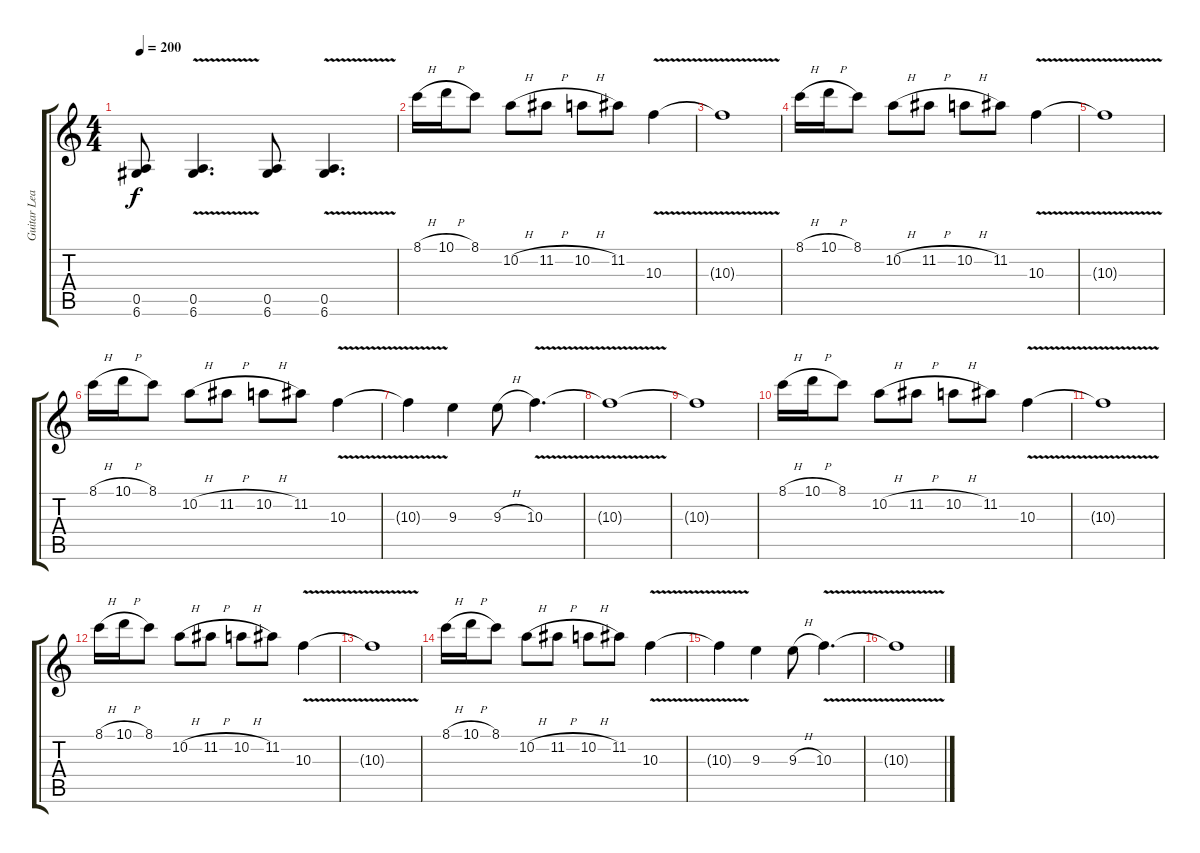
\track ("Guitar Lead 2/Rhythm" "Guitar Lea") {instrument electricguitarmuted}
\staff {score tabs}
\tuning (E4 B3 G3 D3 A2 D2) {hide}
\ts (4 4)
\tempo 200
\clef g2
\ks c
(0.5 6.6).8{dy f} (0.5 6.6{v}).4{d} (0.5 6.6).8 (0.5 6.6{v}).4{d} |
8.1{h}.16{balance 13} 10.1{h}.16 8.1.8 10.2{h}.8 11.2{h}.8 10.2{h}.8 11.2.8 10.3{v}.4 |
10.3{t}.1 |
8.1{h}.16 10.1{h}.16 8.1.8 10.2{h}.8 11.2{h}.8 10.2{h}.8 11.2.8 10.3{v}.4 |
10.3{t}.1 |
8.1{h}.16 10.1{h}.16 8.1.8 10.2{h}.8 11.2{h}.8 10.2{h}.8 11.2.8 10.3{v}.4 |
10.3{t}.4 9.3.4 9.3{h}.8 10.3{v}.4{d} |
10.3{t}.1 |
10.3{t}.1 |
8.1{h}.16 10.1{h}.16 8.1.8 10.2{h}.8 11.2{h}.8 10.2{h}.8 11.2.8 10.3{v}.4 |
10.3{t}.1 |
8.1{h}.16 10.1{h}.16 8.1.8 10.2{h}.8 11.2{h}.8 10.2{h}.8 11.2.8 10.3{v}.4 |
10.3{t}.1 |
8.1{h}.16 10.1{h}.16 8.1.8 10.2{h}.8 11.2{h}.8 10.2{h}.8 11.2.8 10.3{v}.4 |
10.3{t}.4 9.3.4 9.3{h}.8 10.3{v}.4{d} |
10.3{t}.1
